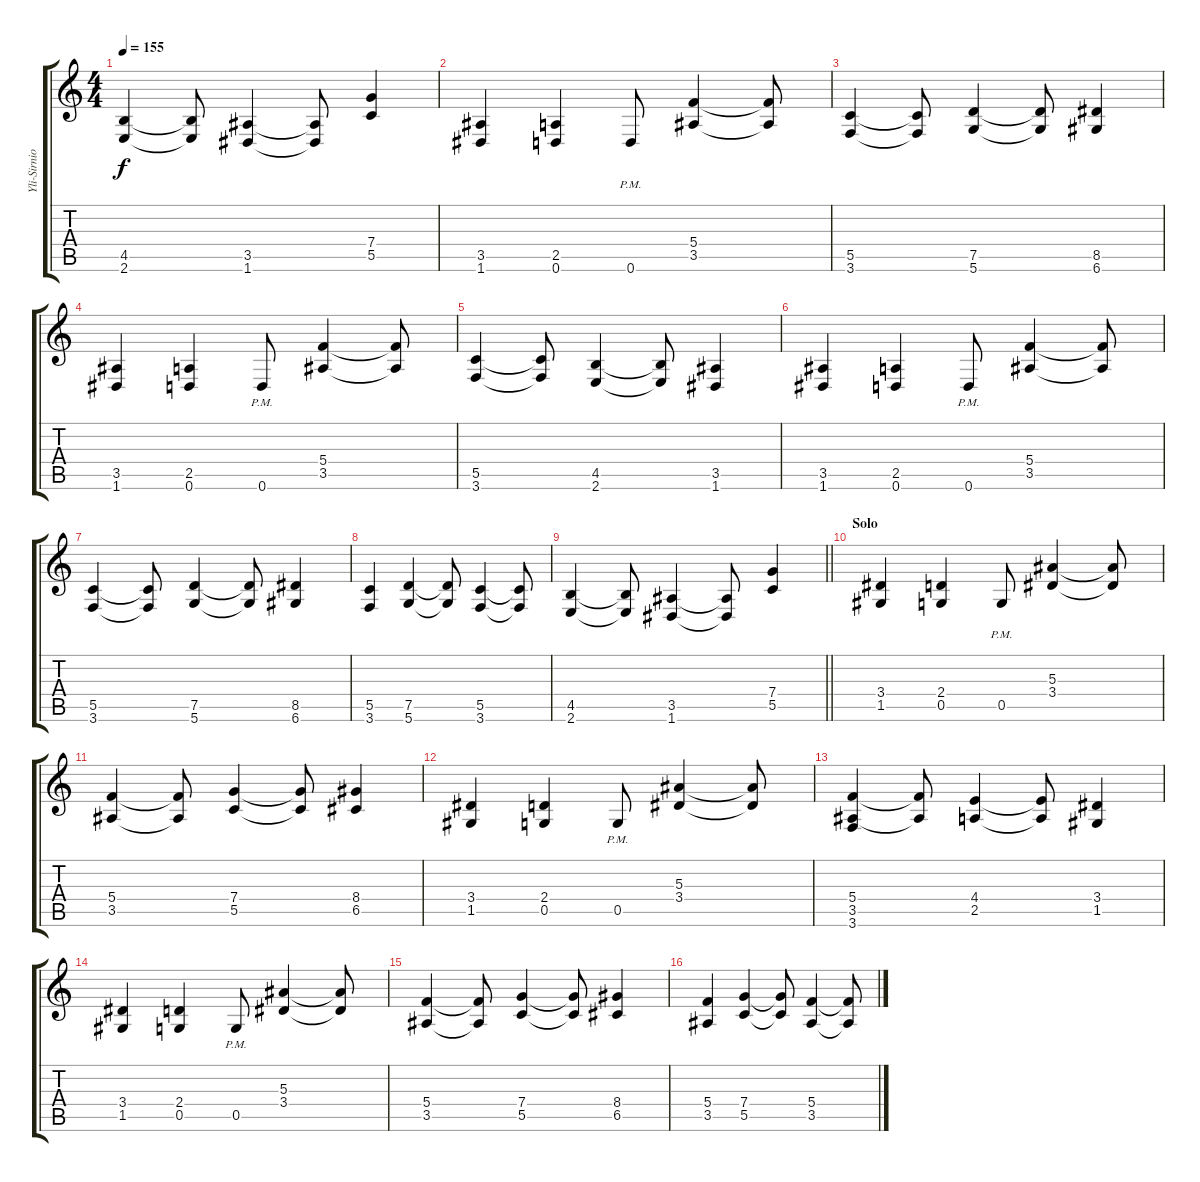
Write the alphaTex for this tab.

\track ("Yli-Sirnio" "Yli-Sirnio") {instrument distortionguitar}
\staff {score tabs}
\tuning (D4 A3 F3 C3 G2 D2) {hide}
\ts (4 4)
\tempo 155
\clef g2
\ks c
(4.5 2.6).4{dy f} (4.5{t} 2.6{t}).8 (3.5 1.6).4 (3.5{t} 1.6{t}).8 (7.4 5.5).4 |
(3.5 1.6).4 (2.5 0.6).4 0.6{pm}.8 (5.4 3.5).4 (5.4{t} 3.5{t}).8 |
(5.5 3.6).4 (5.5{t} 3.6{t}).8 (7.5 5.6).4 (7.5{t} 5.6{t}).8 (8.5 6.6).4 |
(3.5 1.6).4 (2.5 0.6).4 0.6{pm}.8 (5.4 3.5).4 (5.4{t} 3.5{t}).8 |
(5.5 3.6).4 (5.5{t} 3.6{t}).8 (4.5 2.6).4 (4.5{t} 2.6{t}).8 (3.5 1.6).4 |
(3.5 1.6).4 (2.5 0.6).4 0.6{pm}.8 (5.4 3.5).4 (5.4{t} 3.5{t}).8 |
(5.5 3.6).4 (5.5{t} 3.6{t}).8 (7.5 5.6).4 (7.5{t} 5.6{t}).8 (8.5 6.6).4 |
(5.5 3.6).4 (7.5 5.6).4 (7.5{t} 5.6{t}).8 (5.5 3.6).4 (5.5{t} 3.6{t}).8 |
\barLineRight lightlight
(4.5 2.6).4 (4.5{t} 2.6{t}).8 (3.5 1.6).4 (3.5{t} 1.6{t}).8 (7.4 5.5).4 |
\section ("" "Solo")
(3.4 1.5).4 (2.4 0.5).4 0.5{pm}.8 (5.3 3.4).4 (5.3{t} 3.4{t}).8 |
(5.4 3.5).4 (5.4{t} 3.5{t}).8 (7.4 5.5).4 (7.4{t} 5.5{t}).8 (8.4 6.5).4 |
(3.4 1.5).4 (2.4 0.5).4 0.5{pm}.8 (5.3 3.4).4 (5.3{t} 3.4{t}).8 |
(5.4 3.5 3.6).4 (5.4{t} 3.5{t}).8 (4.4 2.5).4 (4.4{t} 2.5{t}).8 (3.4 1.5).4 |
(3.4 1.5).4 (2.4 0.5).4 0.5{pm}.8 (5.3 3.4).4 (5.3{t} 3.4{t}).8 |
(5.4 3.5).4 (5.4{t} 3.5{t}).8 (7.4 5.5).4 (7.4{t} 5.5{t}).8 (8.4 6.5).4 |
(5.4 3.5).4 (7.4 5.5).4 (7.4{t} 5.5{t}).8 (5.4 3.5).4 (5.4{t} 3.5{t}).8
